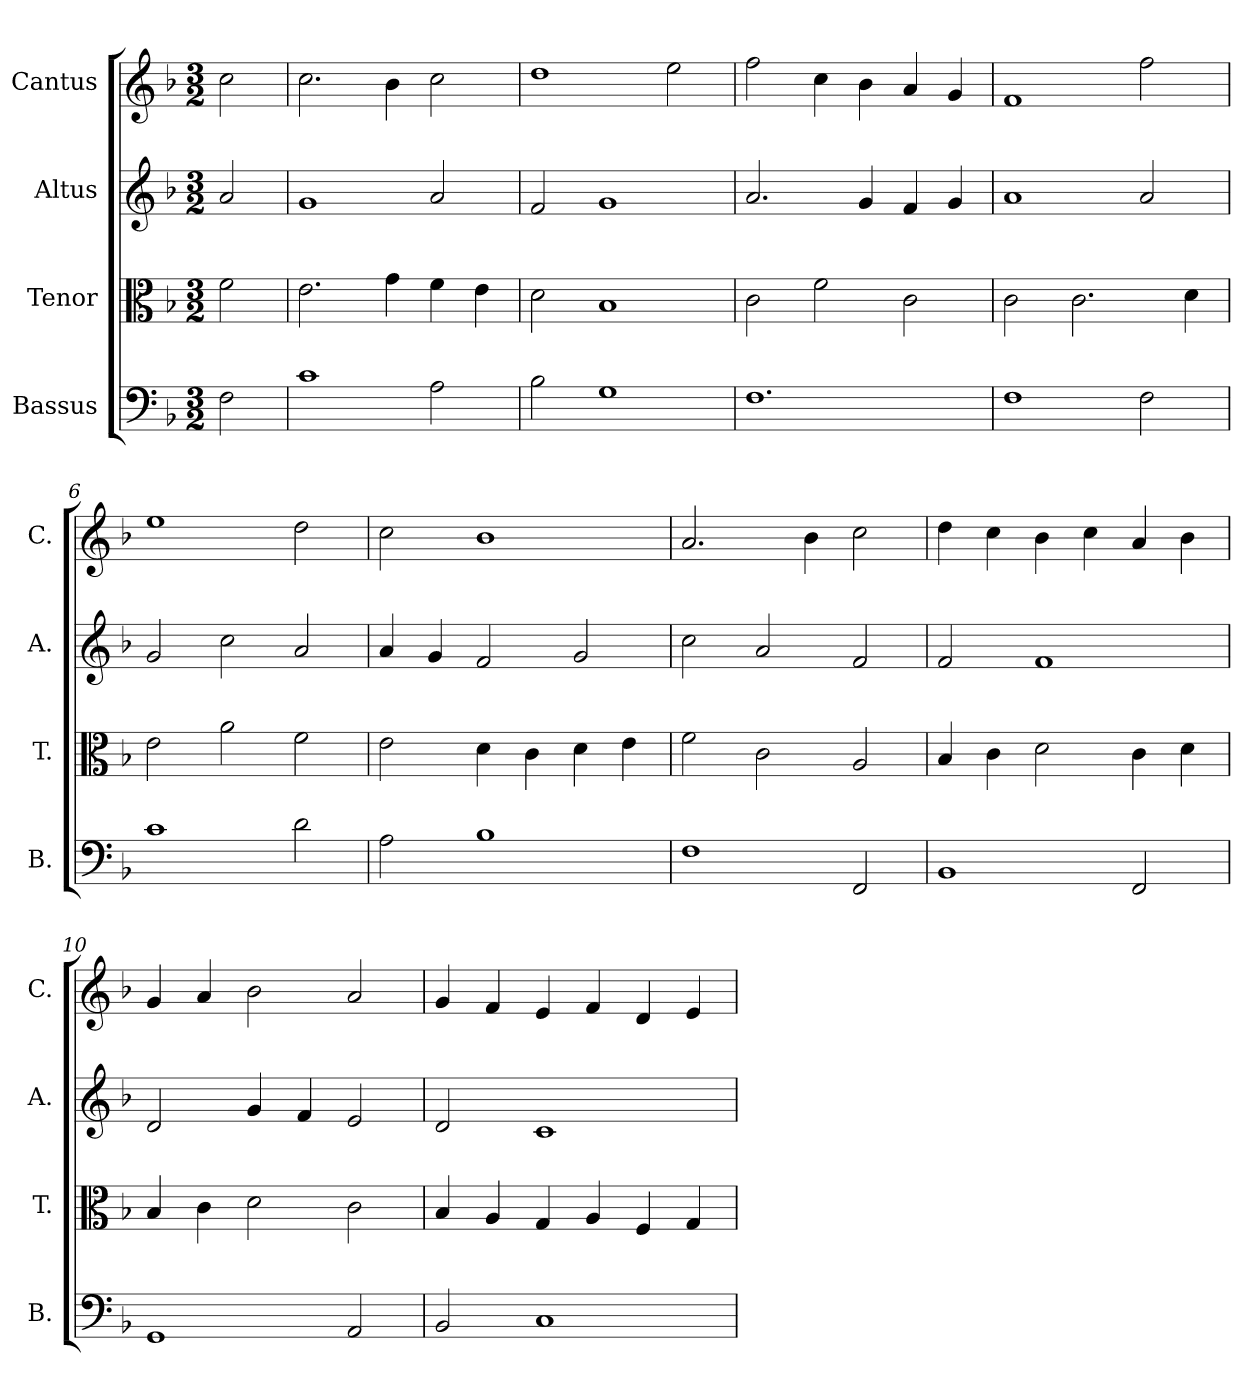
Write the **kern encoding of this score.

**kern	**kern	**kern	**kern
*part4	*part3	*part2	*part1
*staff4	*staff3	*staff2	*staff1
*I"Bassus	*I"Tenor	*I"Altus	*I"Cantus
*I'B.	*I'T.	*I'A.	*I'C.
*clefF4	*clefC3	*clefG2	*clefG2
*k[b-]	*k[b-]	*k[b-]	*k[b-]
*F:	*F:	*F:	*F:
*M3/2	*M3/2	*M3/2	*M3/2
=1	=1	=1	=1
2F\	2f\	2a/	2cc\
=2	=2	=2	=2
1c	2.e\	1g	2.cc\
.	4g\	.	4b-\
2A\	4f\	2a/	2cc\
.	4e\	.	.
=3	=3	=3	=3
2B-\	2d\	2f/	1dd
1G	1B-	1g	.
.	.	.	2ee\
=4	=4	=4	=4
1.F	2c\	2.a/	2ff\
.	2f\	.	4cc\
.	.	4g/	4b-\
.	2c\	4f/	4a/
.	.	4g/	4g/
=5	=5	=5	=5
1F	2c\	1a	1f
.	2.c\	.	.
2F\	.	2a/	2ff\
.	4d\	.	.
=6	=6	=6	=6
1c	2e\	2g/	1ee
.	2a\	2cc\	.
2d\	2f\	2a/	2dd\
=7	=7	=7	=7
2A\	2e\	4a/	2cc\
.	.	4g/	.
1B-	4d\	2f/	1b-
.	4c\	.	.
.	4d\	2g/	.
.	4e\	.	.
=8	=8	=8	=8
1F	2f\	2cc\	2.a/
.	2c\	2a/	.
.	.	.	4b-\
2FF/	2A/	2f/	2cc\
=9	=9	=9	=9
1BB-	4B-/	2f/	4dd\
.	4c\	.	4cc\
.	2d\	1f	4b-\
.	.	.	4cc\
2FF/	4c\	.	4a/
.	4d\	.	4b-\
!!LO:LB:g=z
=10	=10	=10	=10
1GG	4B-/	2d/	4g/
.	4c\	.	4a/
.	2d\	4g/	2b-\
.	.	4f/	.
2AA/	2c\	2e/	2a/
=11	=11	=11	=11
2BB-/	4B-/	2d/	4g/
.	4A/	.	4f/
1C	4G/	1c	4e/
.	4A/	.	4f/
.	4F/	.	4d/
.	4G/	.	4e/
=	=	=	=
*-	*-	*-	*-
